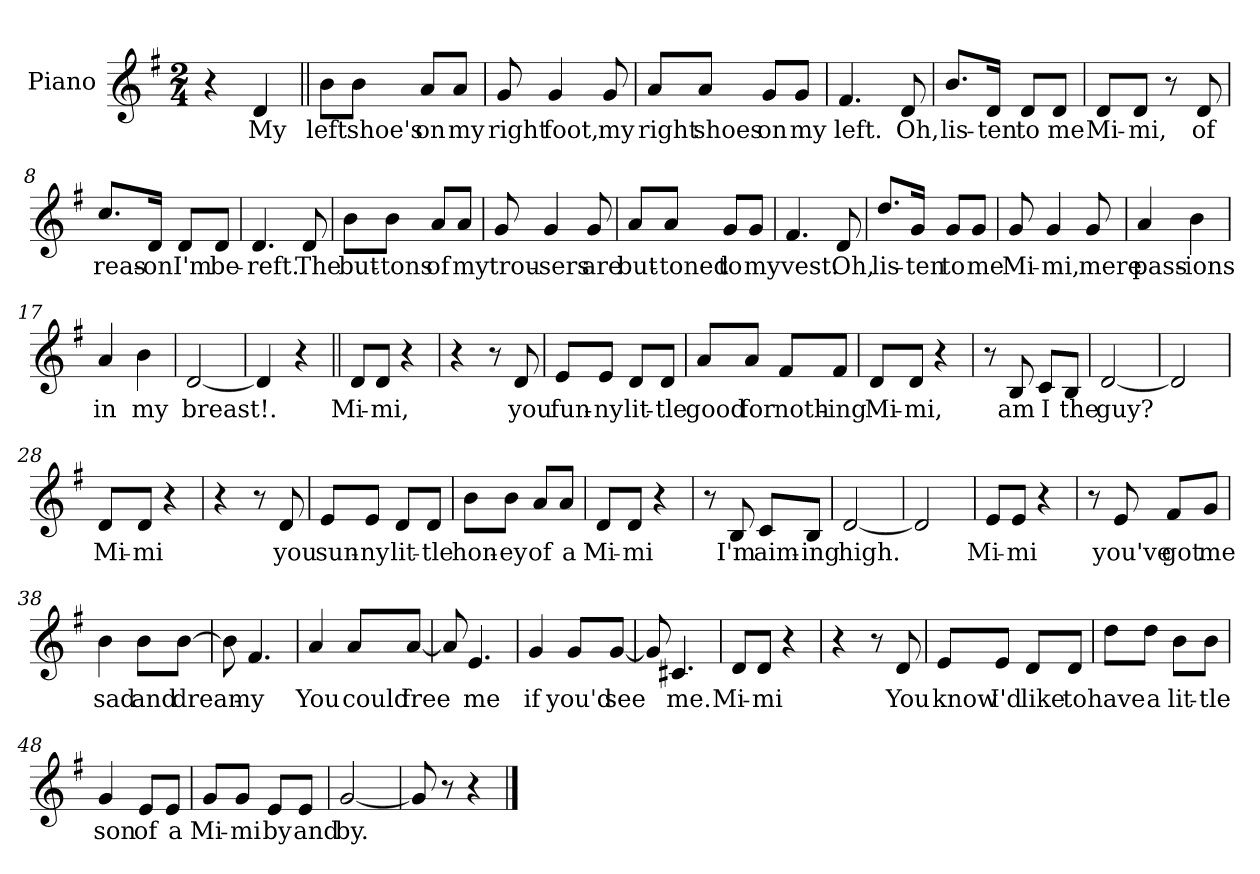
**kern	**text
*part1	*part1
*staff1	*staff1
*I"Piano	*
*I'Pno	*
*clefG2	*
*k[f#]	*
*G:	*
*M2/4	*
=1	=1
4r	.
4d/	My
=2||	=2||
8b\L	left
8b\J	shoe's
8a/L	on
8a/J	my
=3	=3
8g/	right
4g/	foot,
8g/	my
=4	=4
8a/L	right
8a/J	shoes
8g/L	on
8g/J	my
=5	=5
4.f#/	left.
8d/	Oh,
=6	=6
8.b/L	lis-
16d/Jk	-ten
8d/L	to
8d/J	me
=7	=7
8d/L	Mi-
8d/J	-mi,
8r	.
8d/	of
!!LO:LB:g=z
=8	=8
8.cc/L	reas-
16d/Jk	-on
8d/L	I'm
8d/J	be-
=9	=9
4.d/	-reft.
8d/	The
=10	=10
8b\L	but-
8b\J	-tons
8a/L	of
8a/J	my
=11	=11
8g/	trou-
4g/	-sers
8g/	are
=12	=12
8a/L	but-
8a/J	-toned
8g/L	to
8g/J	my
=13	=13
4.f#/	vest.
8d/	Oh,
!!LO:LB:g=z
=14	=14
8.dd/L	lis-
16g/Jk	-ten
8g/L	to
8g/J	me
=15	=15
8g/	Mi-
4g/	-mi,
8g/	mere
=16	=16
4a/	pass-
4b\	-ions
=17	=17
4a/	in
4b\	my
=18	=18
[2d/	breast!.
=19	=19
4d/]	.
4r	.
=20||	=20||
8d/L	Mi-
8d/J	-mi,
4r	.
=21	=21
4r	.
8r	.
8d/	you
!!LO:LB:g=z
=22	=22
8e/L	fun-
8e/J	-ny
8d/L	lit-
8d/J	-tle
=23	=23
8a/L	good
8a/J	for
8f#/L	noth-
8f#/J	-ing
=24	=24
8d/L	Mi-
8d/J	-mi,
4r	.
=25	=25
8r	.
8B/	am
8c/L	I
8B/J	the
=26	=26
[2d/	guy?
=27	=27
2d/]	.
=28	=28
8d/L	Mi-
8d/J	-mi
4r	.
=29	=29
4r	.
8r	.
8d/	you
!!LO:LB:g=z
=30	=30
8e/L	sun-
8e/J	-ny
8d/L	lit-
8d/J	-tle
=31	=31
8b\L	hon-
8b\J	-ey
8a/L	of
8a/J	a
=32	=32
8d/L	Mi-
8d/J	-mi
4r	.
=33	=33
8r	.
8B/	I'm
8c/L	aim-
8B/J	-ing
=34	=34
[2d/	high.
=35	=35
2d/]	.
=36	=36
8e/L	Mi-
8e/J	-mi
4r	.
=37	=37
8r	.
8e/	you've
8f#/L	got
8g/J	me
!!LO:LB:g=z
=38	=38
4b\	sad
8b\L	and
[8b\J	dream-
=39	=39
8b\]	.
4.f#/	y
=40	=40
4a/	You
8a/L	could
[8a/J	free
=41	=41
8a/]	.
4.e/	me
=42	=42
4g/	if
8g/L	you'd
[8g/J	see
=43	=43
8g/]	.
4.c#X/	me.
=44	=44
8d/L	Mi-
8d/J	-mi
4r	.
!!LO:LB:g=z
=45	=45
4r	.
8r	.
8d/	You
=46	=46
8e/L	know
8e/J	I'd
8d/L	like
8d/J	to
=47	=47
8dd\L	have
8dd\J	a
8b\L	lit-
8b\J	-tle
=48	=48
4g/	son
8e/L	of
8e/J	a
=49	=49
8g/L	Mi-
8g/J	-mi
8e/L	by
8e/J	and
=50	=50
[2g/	by.
=51	=51
8g/]	.
8r	.
4r	.
==	==
*-	*-
